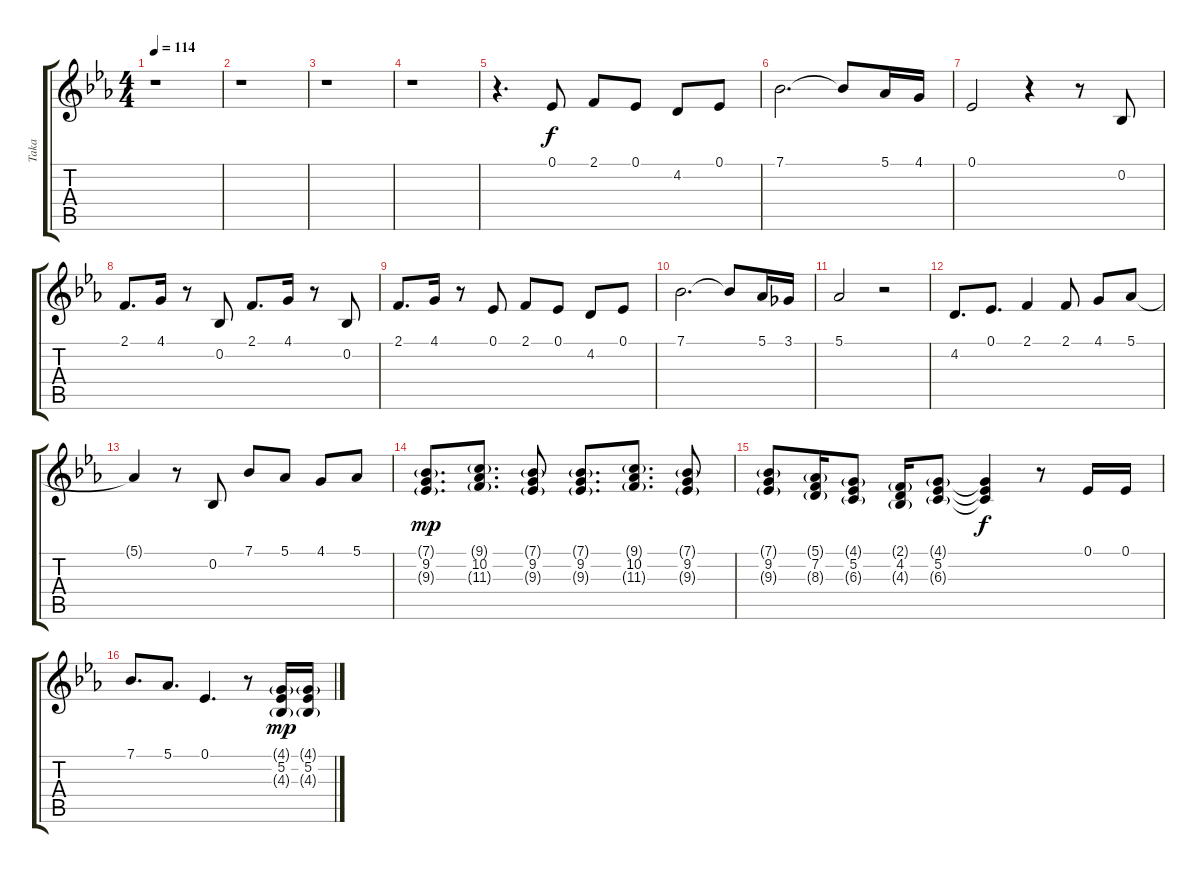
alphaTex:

\track ("Taka" "Taka") {instrument lead6voice}
\staff {score tabs}
\tuning (Eb4 Bb3 Gb3 Db3 Ab2 Eb2) {hide}
\ts (4 4)
\tempo 114
\clef g2
\ks eb
r.1{dy f} |
r.1 |
r.1 |
r.1 |
r.4{d} 0.1.8 2.1.8 0.1.8 4.2.8 0.1.8 |
7.1.2{d} 7.1{t}.8 5.1.16 4.1.16 |
0.1.2 r.4 r.8 0.2.8 |
2.1.8{d} 4.1.16 r.8 0.2.8 2.1.8{d} 4.1.16 r.8 0.2.8 |
2.1.8{d} 4.1.16 r.8 0.1.8 2.1.8 0.1.8 4.2.8 0.1.8 |
7.1.2{d} 7.1{t}.8 5.1.16 3.1.16 |
5.1.2 r.2 |
4.2.8{d} 0.1.8{d} 2.1.4 2.1.8 4.1.8 5.1.8 |
5.1{t}.4 r.8 0.2.8 7.1.8 5.1.8 4.1.8 5.1.8 |
(7.1{g} 9.2 9.3{g}).8{d dy mp} (9.1{g} 10.2 11.3{g}).8{d} (7.1{g} 9.2 9.3{g}).8 (7.1{g} 9.2 9.3{g}).8{d} (9.1{g} 10.2 11.3{g}).8{d} (7.1{g} 9.2 9.3{g}).8 |
(7.1{g} 9.2 9.3{g}).8 (5.1{g} 7.2 8.3{g}).16 (4.1{g} 5.2 6.3{g}).8 (2.1{g} 4.2 4.3{g}).16 (4.1{g} 5.2 6.3{g}).8 (4.1{t} 5.2{t} 6.3{t}).4{dy f} r.8 0.1.16 0.1.16 |
7.1.8{d} 5.1.8{d} 0.1.4{d} r.8 (4.1{g} 5.2 4.3{g}).16{dy mp} (4.1{g} 5.2 4.3{g}).16
